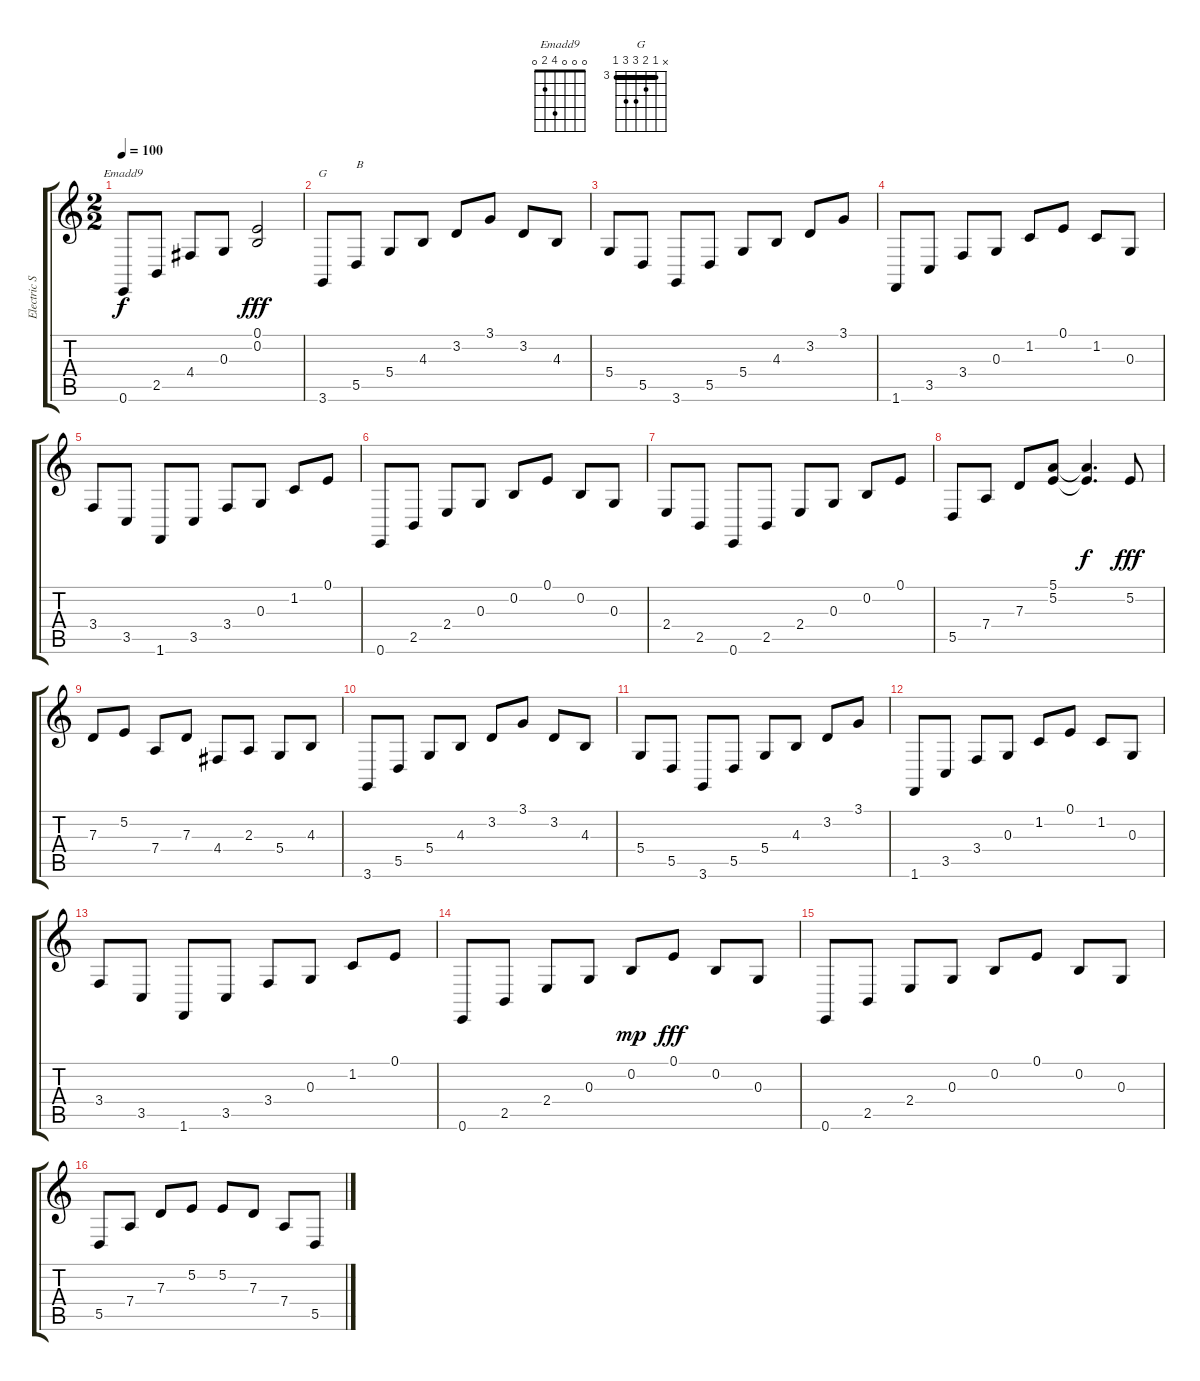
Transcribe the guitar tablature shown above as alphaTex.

\track ("Electric Sitar" "Electric S") {instrument sitar}
\staff {score tabs}
\tuning (E4 B3 G3 D3 A2 E2) {hide}
\chord ("Emadd9" 0 0 0 4 2 0)
\chord ("G" x 3 4 5 5 3) {firstfret 3 barre 3}
\ts (2 2)
\tempo 100
\clef g2
\ks c
0.6.8{ch "Emadd9" dy f} 2.5.8 4.4.8 0.3.8 (0.1 0.2).2{dy fff} |
3.6.8{ch "G"} 5.5.8{txt "B"} 5.4.8 4.3.8 3.2.8 3.1.8 3.2.8 4.3.8 |
5.4.8 5.5.8 3.6.8 5.5.8 5.4.8 4.3.8 3.2.8 3.1.8 |
1.6.8 3.5.8 3.4.8 0.3.8 1.2.8 0.1.8 1.2.8 0.3.8 |
3.4.8 3.5.8 1.6.8 3.5.8 3.4.8 0.3.8 1.2.8 0.1.8 |
0.6.8 2.5.8 2.4.8 0.3.8 0.2.8 0.1.8 0.2.8 0.3.8 |
2.4.8 2.5.8 0.6.8 2.5.8 2.4.8 0.3.8 0.2.8 0.1.8 |
5.5.8 7.4.8 7.3.8 (5.1 5.2).8 (5.1{t} 5.2{t}).4{d dy f} 5.2.8{dy fff} |
7.3.8 5.2.8 7.4.8 7.3.8 4.4.8 2.3.8 5.4.8 4.3.8 |
3.6.8 5.5.8 5.4.8 4.3.8 3.2.8 3.1.8 3.2.8 4.3.8 |
5.4.8 5.5.8 3.6.8 5.5.8 5.4.8 4.3.8 3.2.8 3.1.8 |
1.6.8 3.5.8 3.4.8 0.3.8 1.2.8 0.1.8 1.2.8 0.3.8 |
3.4.8 3.5.8 1.6.8 3.5.8 3.4.8 0.3.8 1.2.8 0.1.8 |
0.6.8 2.5.8 2.4.8 0.3.8 0.2.8{dy mp} 0.1.8{dy fff} 0.2.8 0.3.8 |
0.6.8 2.5.8 2.4.8 0.3.8 0.2.8 0.1.8 0.2.8 0.3.8 |
5.5.8 7.4.8 7.3.8 5.2.8 5.2.8 7.3.8 7.4.8 5.5.8
